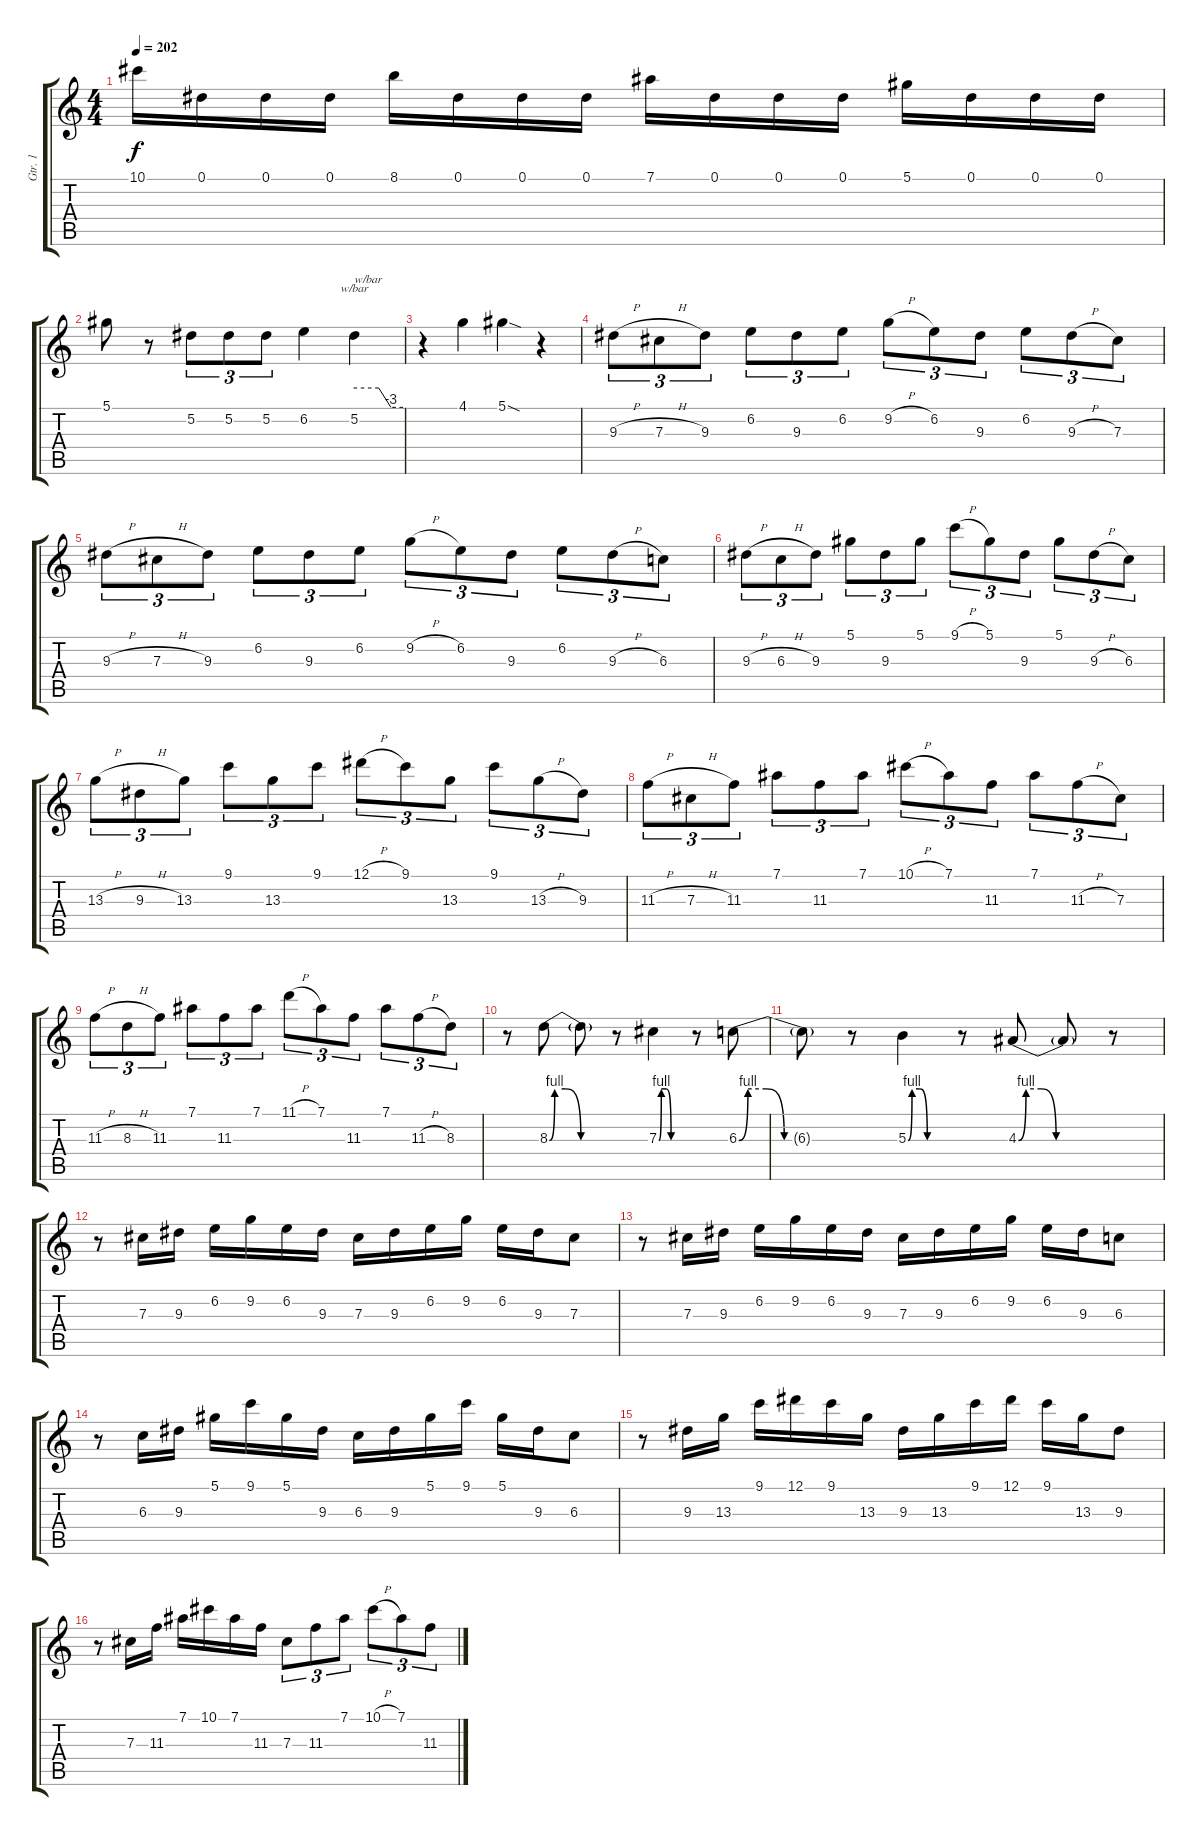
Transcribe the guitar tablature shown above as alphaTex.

\track ("Gtr. 1" "Gtr. 1") {instrument distortionguitar}
\staff {score tabs}
\tuning (Eb4 Bb3 Gb3 Db3 Ab2 Eb2) {hide}
\ts (4 4)
\tempo 202
\clef g2
\ks c
10.1.16{dy f} 0.1.16 0.1.16 0.1.16 8.1.16 0.1.16 0.1.16 0.1.16 7.1.16 0.1.16 0.1.16 0.1.16 5.1.16 0.1.16 0.1.16 0.1.16 |
5.1.8 r.8 5.2.8{tu (3 2)} 5.2.8{tu (3 2)} 5.2.8{tu (3 2)} 6.2.4 5.2.4{tbe (custom default 0 0 30 0 45 -12 60 -12) txt "w/bar"} |
r.4 4.1.4 5.1{sod}.4 r.4 |
9.3{h}.8{tu (3 2)} 7.3{h}.8{tu (3 2)} 9.3.8{tu (3 2)} 6.2.8{tu (3 2)} 9.3.8{tu (3 2)} 6.2.8{tu (3 2)} 9.2{h}.8{tu (3 2)} 6.2.8{tu (3 2)} 9.3.8{tu (3 2)} 6.2.8{tu (3 2)} 9.3{h}.8{tu (3 2)} 7.3.8{tu (3 2)} |
9.3{h}.8{tu (3 2)} 7.3{h}.8{tu (3 2)} 9.3.8{tu (3 2)} 6.2.8{tu (3 2)} 9.3.8{tu (3 2)} 6.2.8{tu (3 2)} 9.2{h}.8{tu (3 2)} 6.2.8{tu (3 2)} 9.3.8{tu (3 2)} 6.2.8{tu (3 2)} 9.3{h}.8{tu (3 2)} 6.3.8{tu (3 2)} |
9.3{h}.8{tu (3 2)} 6.3{h}.8{tu (3 2)} 9.3.8{tu (3 2)} 5.1.8{tu (3 2)} 9.3.8{tu (3 2)} 5.1.8{tu (3 2)} 9.1{h}.8{tu (3 2)} 5.1.8{tu (3 2)} 9.3.8{tu (3 2)} 5.1.8{tu (3 2)} 9.3{h}.8{tu (3 2)} 6.3.8{tu (3 2)} |
13.3{h}.8{tu (3 2)} 9.3{h}.8{tu (3 2)} 13.3.8{tu (3 2)} 9.1.8{tu (3 2)} 13.3.8{tu (3 2)} 9.1.8{tu (3 2)} 12.1{h}.8{tu (3 2)} 9.1.8{tu (3 2)} 13.3.8{tu (3 2)} 9.1.8{tu (3 2)} 13.3{h}.8{tu (3 2)} 9.3.8{tu (3 2)} |
11.3{h}.8{tu (3 2)} 7.3{h}.8{tu (3 2)} 11.3.8{tu (3 2)} 7.1.8{tu (3 2)} 11.3.8{tu (3 2)} 7.1.8{tu (3 2)} 10.1{h}.8{tu (3 2)} 7.1.8{tu (3 2)} 11.3.8{tu (3 2)} 7.1.8{tu (3 2)} 11.3{h}.8{tu (3 2)} 7.3.8{tu (3 2)} |
11.3{h}.8{tu (3 2)} 8.3{h}.8{tu (3 2)} 11.3.8{tu (3 2)} 7.1.8{tu (3 2)} 11.3.8{tu (3 2)} 7.1.8{tu (3 2)} 11.1{h}.8{tu (3 2)} 7.1.8{tu (3 2)} 11.3.8{tu (3 2)} 7.1.8{tu (3 2)} 11.3{h}.8{tu (3 2)} 8.3.8{tu (3 2)} |
r.8 8.3{be (custom 0 0 5 4 15 4 30 0 45 0 60 0)}.8 8.3{t}.8 r.8 7.3{be (custom 0 0 5 4 15 4 25 0 45 0 60 0)}.4 r.8 6.3{be (custom 0 0 5 4 15 4 25 0 45 0 60 0)}.8 |
6.3{t}.8 r.8 5.3{be (custom 0 0 5 4 15 4 25 0 45 0 60 0)}.4 r.8 4.3{be (custom 0 0 5 4 15 4 25 0 45 0 60 0)}.8 4.3{t}.8 r.8 |
r.8 7.3.16 9.3.16 6.2.16 9.2.16 6.2.16 9.3.16 7.3.16 9.3.16 6.2.16 9.2.16 6.2.16 9.3.16 7.3.8 |
r.8 7.3.16 9.3.16 6.2.16 9.2.16 6.2.16 9.3.16 7.3.16 9.3.16 6.2.16 9.2.16 6.2.16 9.3.16 6.3.8 |
r.8 6.3.16 9.3.16 5.1.16 9.1.16 5.1.16 9.3.16 6.3.16 9.3.16 5.1.16 9.1.16 5.1.16 9.3.16 6.3.8 |
r.8 9.3.16 13.3.16 9.1.16 12.1.16 9.1.16 13.3.16 9.3.16 13.3.16 9.1.16 12.1.16 9.1.16 13.3.16 9.3.8 |
r.8 7.3.16 11.3.16 7.1.16 10.1.16 7.1.16 11.3.16 7.3.8{tu (3 2)} 11.3.8{tu (3 2)} 7.1.8{tu (3 2)} 10.1{h}.8{tu (3 2)} 7.1.8{tu (3 2)} 11.3.8{tu (3 2)}
